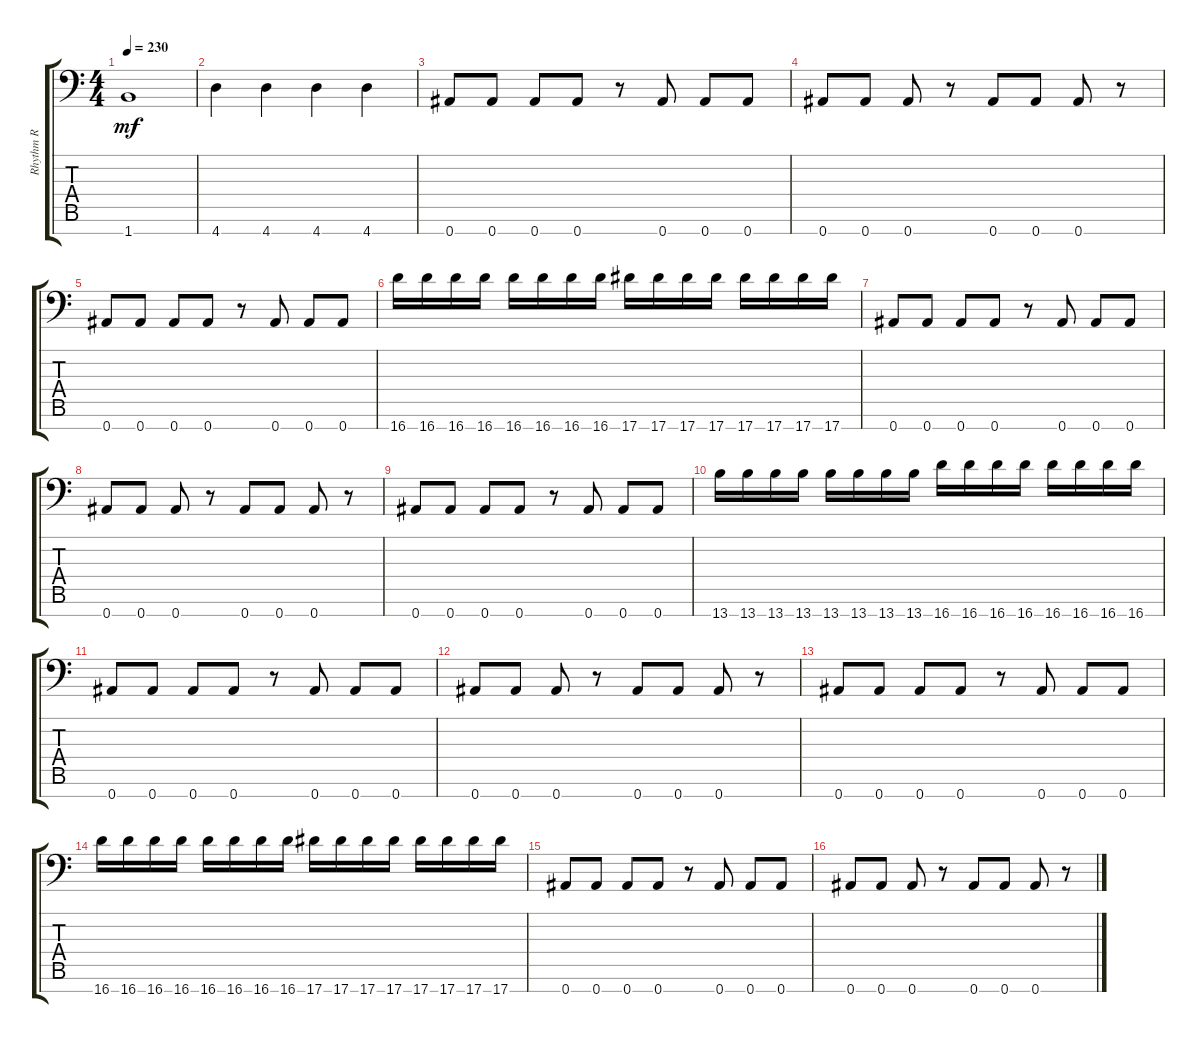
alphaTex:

\track ("Rhythm R" "Rhythm R") {instrument distortionguitar}
\staff {score tabs}
\tuning (Eb4 Bb3 Gb3 Db3 Ab2 Eb2 Bb1) {hide}
\ts (4 4)
\tempo 230
\clef f4
\ks c
1.7{t}.1{dy mf} |
4.7.4 4.7.4 4.7.4 4.7.4 |
0.7.8 0.7.8 0.7.8 0.7.8 r.8 0.7.8 0.7.8 0.7.8 |
0.7.8 0.7.8 0.7.8 r.8 0.7.8 0.7.8 0.7.8 r.8 |
0.7.8 0.7.8 0.7.8 0.7.8 r.8 0.7.8 0.7.8 0.7.8 |
16.7.16 16.7.16 16.7.16 16.7.16 16.7.16 16.7.16 16.7.16 16.7.16 17.7.16 17.7.16 17.7.16 17.7.16 17.7.16 17.7.16 17.7.16 17.7.16 |
0.7.8 0.7.8 0.7.8 0.7.8 r.8 0.7.8 0.7.8 0.7.8 |
0.7.8 0.7.8 0.7.8 r.8 0.7.8 0.7.8 0.7.8 r.8 |
0.7.8 0.7.8 0.7.8 0.7.8 r.8 0.7.8 0.7.8 0.7.8 |
13.7.16 13.7.16 13.7.16 13.7.16 13.7.16 13.7.16 13.7.16 13.7.16 16.7.16 16.7.16 16.7.16 16.7.16 16.7.16 16.7.16 16.7.16 16.7.16 |
0.7.8 0.7.8 0.7.8 0.7.8 r.8 0.7.8 0.7.8 0.7.8 |
0.7.8 0.7.8 0.7.8 r.8 0.7.8 0.7.8 0.7.8 r.8 |
0.7.8 0.7.8 0.7.8 0.7.8 r.8 0.7.8 0.7.8 0.7.8 |
16.7.16 16.7.16 16.7.16 16.7.16 16.7.16 16.7.16 16.7.16 16.7.16 17.7.16 17.7.16 17.7.16 17.7.16 17.7.16 17.7.16 17.7.16 17.7.16 |
0.7.8 0.7.8 0.7.8 0.7.8 r.8 0.7.8 0.7.8 0.7.8 |
0.7.8 0.7.8 0.7.8 r.8 0.7.8 0.7.8 0.7.8 r.8
